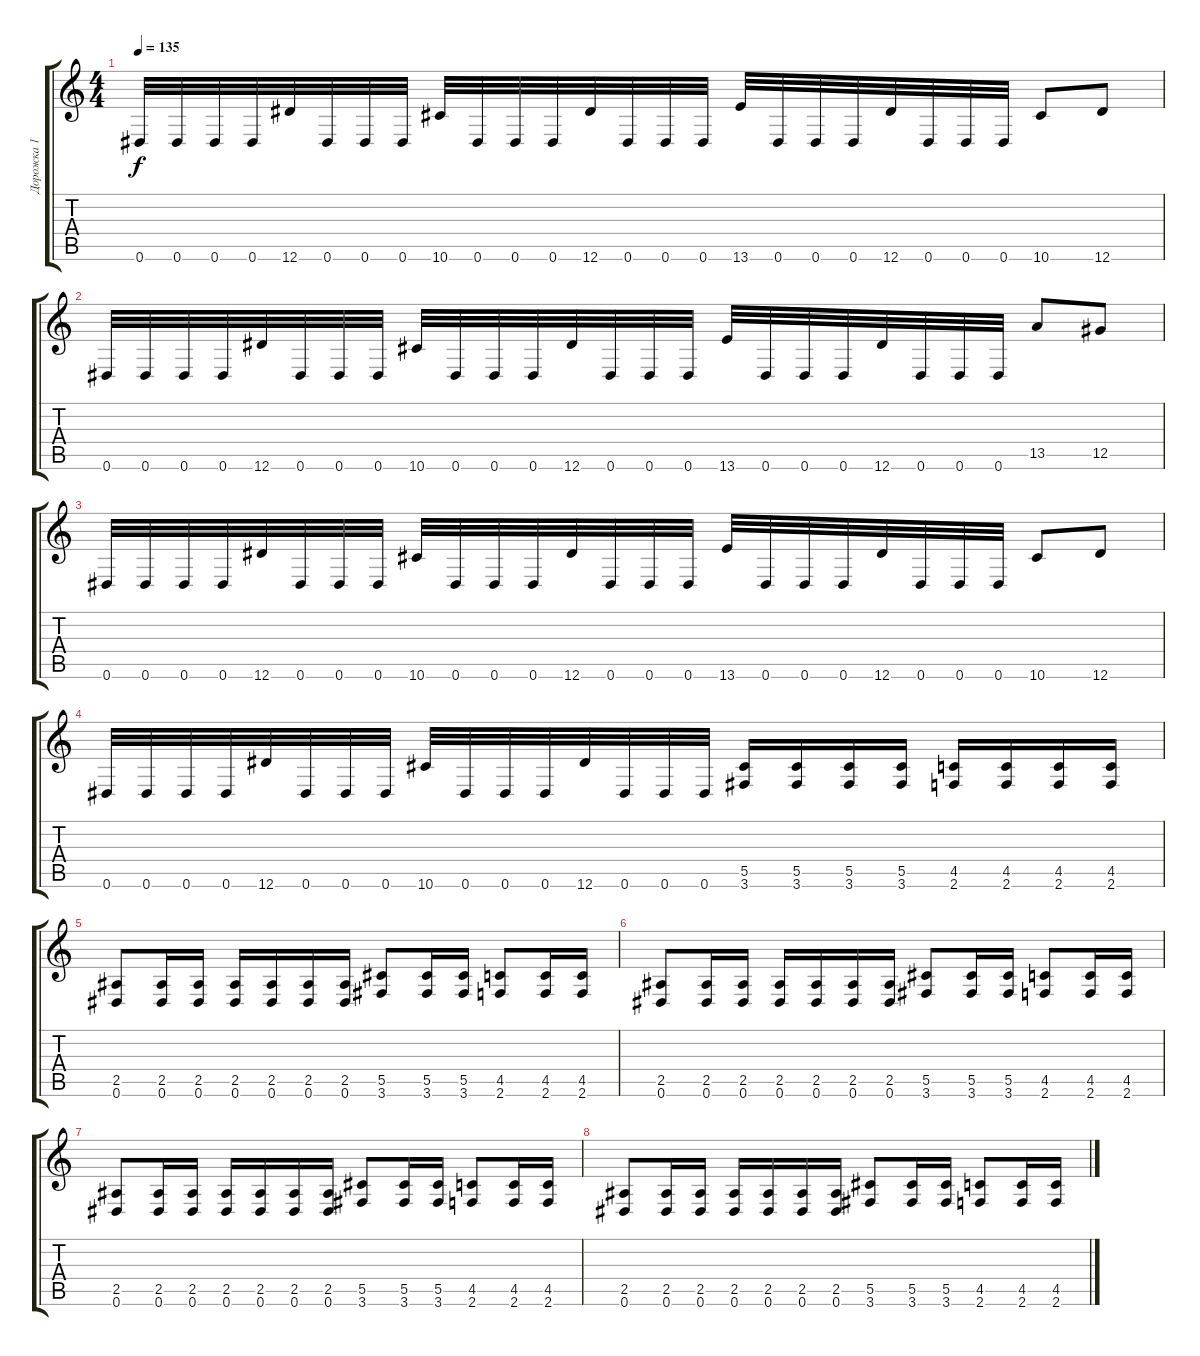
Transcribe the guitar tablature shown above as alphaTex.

\track ("Дорожка 1" "Дорожка 1") {instrument distortionguitar}
\staff {score tabs}
\tuning (Eb4 Bb3 Gb3 Db3 Ab2 Eb2) {hide}
\ts (4 4)
\tempo 135
\clef g2
\ks c
0.6.32{dy f} 0.6.32 0.6.32 0.6.32 12.6.32 0.6.32 0.6.32 0.6.32 10.6.32 0.6.32 0.6.32 0.6.32 12.6.32 0.6.32 0.6.32 0.6.32 13.6.32 0.6.32 0.6.32 0.6.32 12.6.32 0.6.32 0.6.32 0.6.32 10.6.8 12.6.8 |
0.6.32 0.6.32 0.6.32 0.6.32 12.6.32 0.6.32 0.6.32 0.6.32 10.6.32 0.6.32 0.6.32 0.6.32 12.6.32 0.6.32 0.6.32 0.6.32 13.6.32 0.6.32 0.6.32 0.6.32 12.6.32 0.6.32 0.6.32 0.6.32 13.5.8 12.5.8 |
0.6.32 0.6.32 0.6.32 0.6.32 12.6.32 0.6.32 0.6.32 0.6.32 10.6.32 0.6.32 0.6.32 0.6.32 12.6.32 0.6.32 0.6.32 0.6.32 13.6.32 0.6.32 0.6.32 0.6.32 12.6.32 0.6.32 0.6.32 0.6.32 10.6.8 12.6.8 |
0.6.32 0.6.32 0.6.32 0.6.32 12.6.32 0.6.32 0.6.32 0.6.32 10.6.32 0.6.32 0.6.32 0.6.32 12.6.32 0.6.32 0.6.32 0.6.32 (5.5 3.6).16 (5.5 3.6).16 (5.5 3.6).16 (5.5 3.6).16 (4.5 2.6).16 (4.5 2.6).16 (4.5 2.6).16 (4.5 2.6).16 |
(2.5 0.6).8 (2.5 0.6).16 (2.5 0.6).16 (2.5 0.6).16 (2.5 0.6).16 (2.5 0.6).16 (2.5 0.6).16 (5.5 3.6).8 (5.5 3.6).16 (5.5 3.6).16 (4.5 2.6).8 (4.5 2.6).16 (4.5 2.6).16 |
(2.5 0.6).8 (2.5 0.6).16 (2.5 0.6).16 (2.5 0.6).16 (2.5 0.6).16 (2.5 0.6).16 (2.5 0.6).16 (5.5 3.6).8 (5.5 3.6).16 (5.5 3.6).16 (4.5 2.6).8 (4.5 2.6).16 (4.5 2.6).16 |
(2.5 0.6).8 (2.5 0.6).16 (2.5 0.6).16 (2.5 0.6).16 (2.5 0.6).16 (2.5 0.6).16 (2.5 0.6).16 (5.5 3.6).8 (5.5 3.6).16 (5.5 3.6).16 (4.5 2.6).8 (4.5 2.6).16 (4.5 2.6).16 |
(2.5 0.6).8 (2.5 0.6).16 (2.5 0.6).16 (2.5 0.6).16 (2.5 0.6).16 (2.5 0.6).16 (2.5 0.6).16 (5.5 3.6).8 (5.5 3.6).16 (5.5 3.6).16 (4.5 2.6).8 (4.5 2.6).16 (4.5 2.6).16
